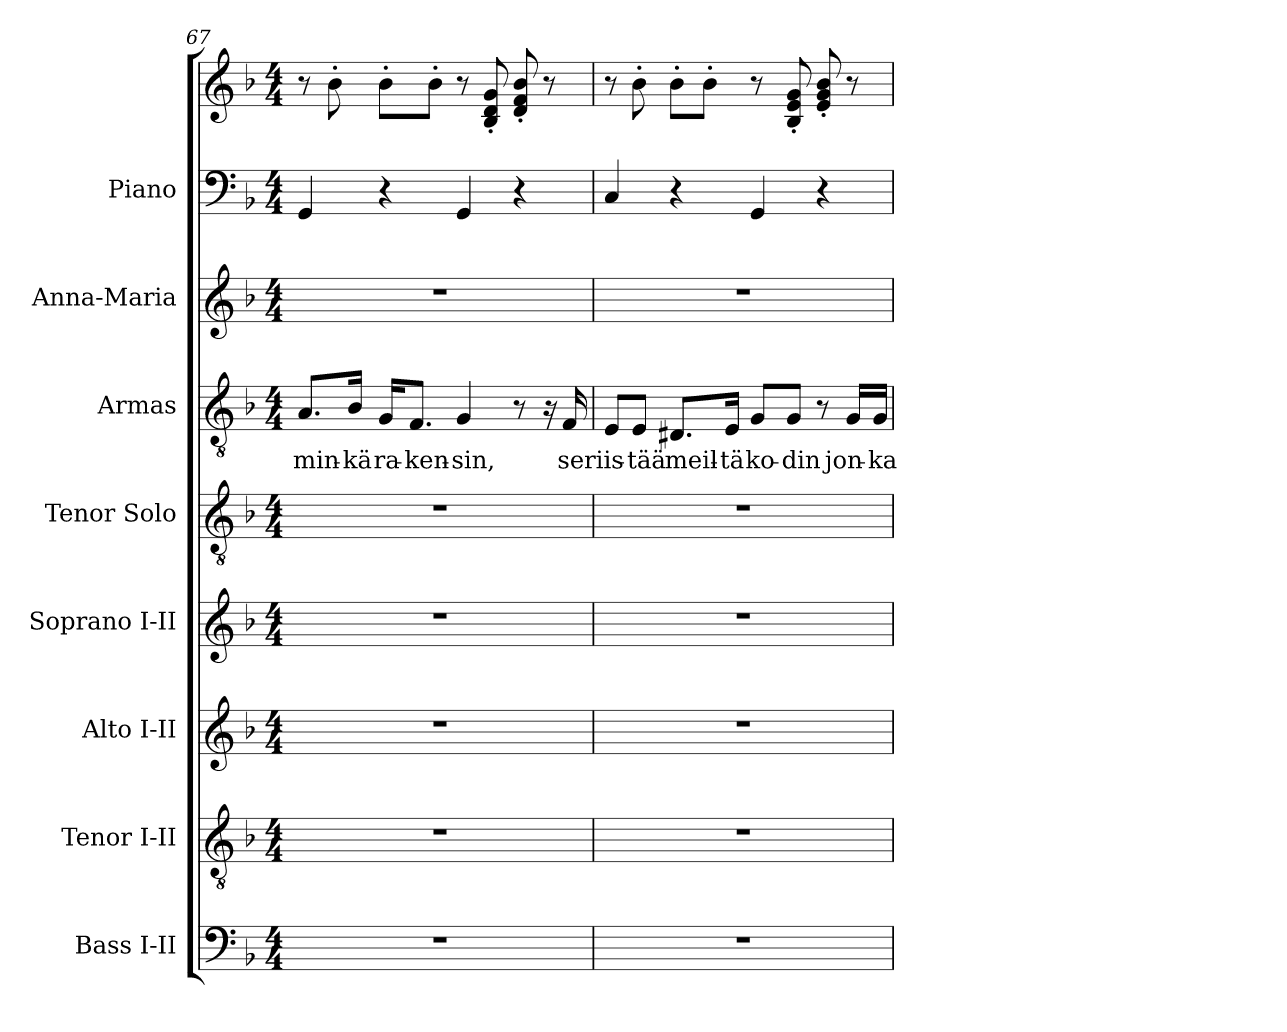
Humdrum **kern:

**kern	**kern	**kern	**kern	**kern	**kern	**text	**kern	**kern	**kern
*part8	*part7	*part6	*part5	*part4	*part3	*part3	*part2	*part1	*part1
*staff9	*staff8	*staff7	*staff6	*staff5	*staff4	*staff4	*staff3	*staff2	*staff1
*I"Bass I-II	*I"Tenor I-II	*I"Alto I-II	*I"Soprano I-II	*I"Tenor Solo	*I"Armas	*	*I"Anna-Maria	*I"Piano	*
*I'B.	*I'T.	*I'A.	*I'S.	*I'T. Solo	*I'Armas	*	*I'A-M	*I'Pno.	*
*clefF4	*clefGv2	*clefG2	*clefG2	*clefGv2	*clefGv2	*	*clefG2	*clefF4	*clefG2
*	*ITrd7c12	*	*	*ITrd7c12	*ITrd7c12	*	*	*	*
*k[b-]	*k[b-]	*k[b-]	*k[b-]	*k[b-]	*k[b-]	*	*k[b-]	*k[b-]	*k[b-]
*F:	*F:	*F:	*F:	*F:	*F:	*	*F:	*F:	*F:
*M4/4	*M4/4	*M4/4	*M4/4	*M4/4	*M4/4	*	*M4/4	*M4/4	*M4/4
=67	=67	=67	=67	=67	=67	=67	=67	=67	=67
!	!	!	!	!	!	!LO:LY:b:color=#000000	!	!	!
1r	1r	1r	1r	1r	8.AAi/L	min-	1r	4GGi/	8r
.	.	.	.	.	.	.	.	.	8b-'i\
!	!	!	!	!	!	!LO:LY:b:color=#000000	!	!	!
.	.	.	.	.	16BB-i/Jk	-kä	.	.	.
!	!	!	!	!	!	!LO:LY:b:color=#000000	!	!	!
.	.	.	.	.	16GGi/KL	ra-	.	4r	8b-'i\L
!	!	!	!	!	!	!LO:LY:b:color=#000000	!	!	!
.	.	.	.	.	8.FFi/J	-ken-	.	.	.
.	.	.	.	.	.	.	.	.	8b-'i\J
!	!	!	!	!	!	!LO:LY:b:color=#000000	!	!	!
.	.	.	.	.	4GGi/	-sin,	.	4GGi/	8r
.	.	.	.	.	.	.	.	.	8B-i/' 8di' 8gi'
.	.	.	.	.	8r	.	.	4r	8di/' 8fi' 8b-i'
.	.	.	.	.	16r	.	.	.	8r
!	!	!	!	!	!	!LO:LY:b:color=#000000	!	!	!
.	.	.	.	.	16FFi/	se	.	.	.
=68	=68	=68	=68	=68	=68	=68	=68	=68	=68
!	!	!	!	!	!	!LO:LY:b:color=#000000	!	!	!
1r	1r	1r	1r	1r	8EEi/L	riis-	1r	4Ci/	8r
!	!	!	!	!	!	!LO:LY:b:color=#000000	!	!	!
.	.	.	.	.	8EEi/J	-tää	.	.	8b-'i\
!	!	!	!	!	!	!LO:LY:b:color=#000000	!	!	!
.	.	.	.	.	8.DD#Xi/L	meil-	.	4r	8b-'i\L
.	.	.	.	.	.	.	.	.	8b-'i\J
!	!	!	!	!	!	!LO:LY:b:color=#000000	!	!	!
.	.	.	.	.	16EEi/Jk	-tä	.	.	.
!	!	!	!	!	!	!LO:LY:b:color=#000000	!	!	!
.	.	.	.	.	8GGi/L	ko-	.	4GGi/	8r
!	!	!	!	!	!	!LO:LY:b:color=#000000	!	!	!
.	.	.	.	.	8GGi/J	-din	.	.	8B-i/' 8ei' 8gi'
.	.	.	.	.	8r	.	.	4r	8ei/' 8gi' 8b-i'
!	!	!	!	!	!	!LO:LY:b:color=#000000	!	!	!
.	.	.	.	.	16GGi/LL	jon-	.	.	8r
!	!	!	!	!	!	!LO:LY:b:color=#000000	!	!	!
.	.	.	.	.	16GGi/JJ	-ka	.	.	.
=	=	=	=	=	=	=	=	=	=
*-	*-	*-	*-	*-	*-	*-	*-	*-	*-
